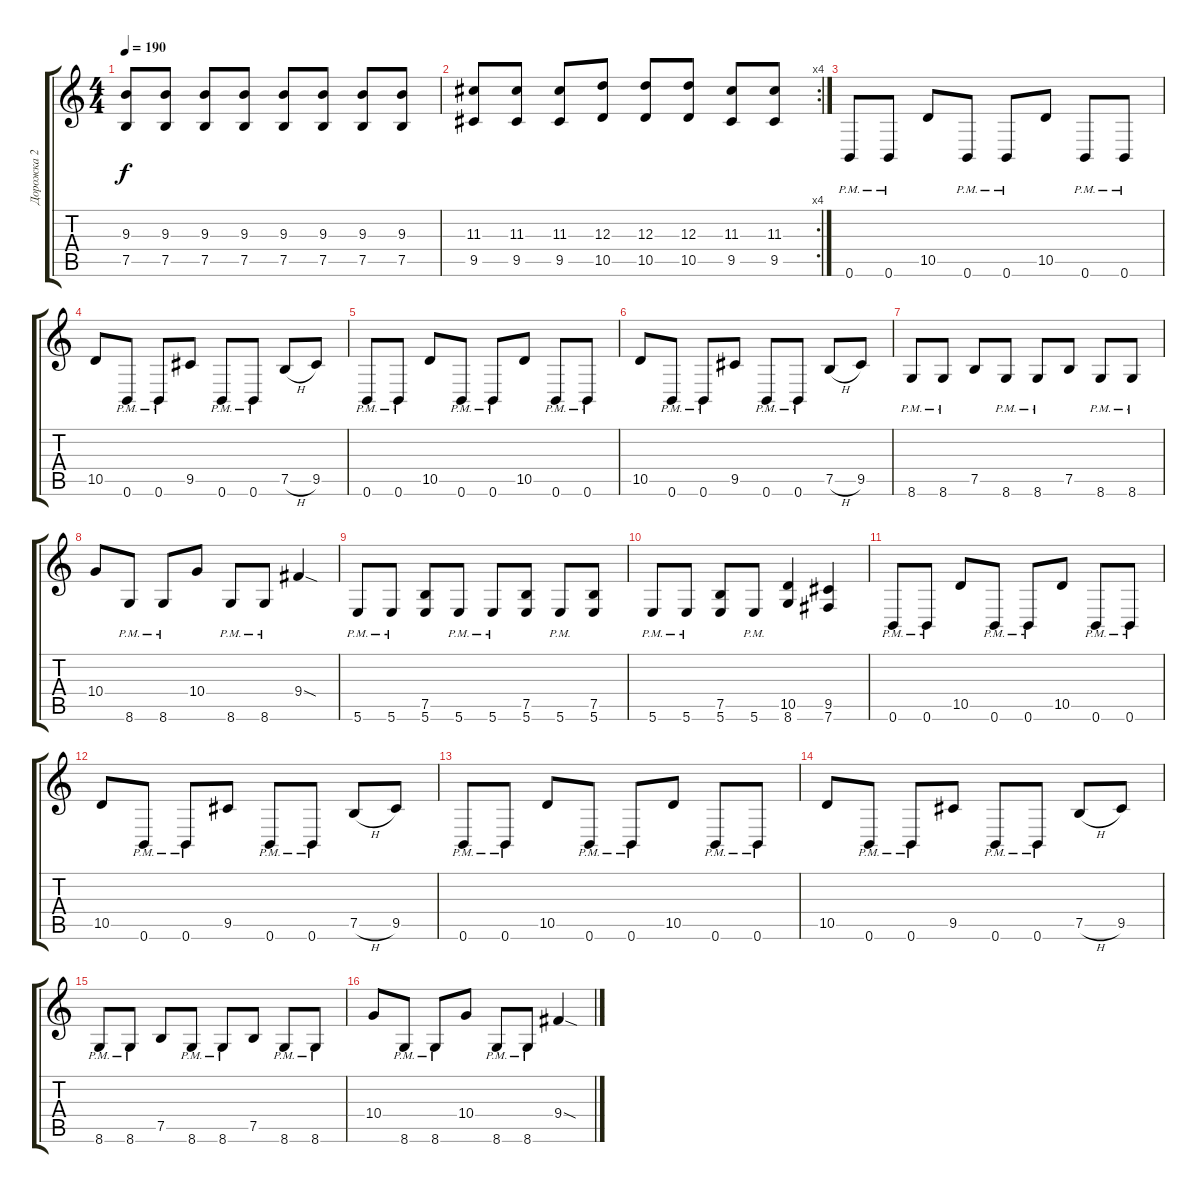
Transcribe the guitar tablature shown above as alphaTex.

\track ("Дорожка 2" "Дорожка 2") {instrument distortionguitar}
\staff {score tabs}
\tuning (B3 Gb3 D3 A2 E2 B1) {hide}
\ts (4 4)
\tempo 190
\clef g2
\ks c
(9.3 7.5).8{dy f} (9.3 7.5).8 (9.3 7.5).8 (9.3 7.5).8 (9.3 7.5).8 (9.3 7.5).8 (9.3 7.5).8 (9.3 7.5).8 |
\rc 4
(11.3 9.5).8 (11.3 9.5).8 (11.3 9.5).8 (12.3 10.5).8 (12.3 10.5).8 (12.3 10.5).8 (11.3 9.5).8 (11.3 9.5).8 |
0.6{pm}.8 0.6{pm}.8 10.5.8 0.6{pm}.8 0.6{pm}.8 10.5.8 0.6{pm}.8 0.6{pm}.8 |
10.5.8 0.6{pm}.8 0.6{pm}.8 9.5.8 0.6{pm}.8 0.6{pm}.8 7.5{h}.8 9.5.8 |
0.6{pm}.8 0.6{pm}.8 10.5.8 0.6{pm}.8 0.6{pm}.8 10.5.8 0.6{pm}.8 0.6{pm}.8 |
10.5.8 0.6{pm}.8 0.6{pm}.8 9.5.8 0.6{pm}.8 0.6{pm}.8 7.5{h}.8 9.5.8 |
8.6{pm}.8 8.6{pm}.8 7.5.8 8.6{pm}.8 8.6{pm}.8 7.5.8 8.6{pm}.8 8.6{pm}.8 |
10.4.8 8.6{pm}.8 8.6{pm}.8 10.4.8 8.6{pm}.8 8.6{pm}.8 9.4{sod}.4 |
5.6{pm}.8 5.6{pm}.8 (7.5 5.6).8 5.6{pm}.8 5.6{pm}.8 (7.5 5.6).8 5.6{pm}.8 (7.5 5.6).8 |
5.6{pm}.8 5.6{pm}.8 (7.5 5.6).8 5.6{pm}.8 (10.5 8.6).4 (9.5 7.6).4 |
0.6{pm}.8 0.6{pm}.8 10.5.8 0.6{pm}.8 0.6{pm}.8 10.5.8 0.6{pm}.8 0.6{pm}.8 |
10.5.8 0.6{pm}.8 0.6{pm}.8 9.5.8 0.6{pm}.8 0.6{pm}.8 7.5{h}.8 9.5.8 |
0.6{pm}.8 0.6{pm}.8 10.5.8 0.6{pm}.8 0.6{pm}.8 10.5.8 0.6{pm}.8 0.6{pm}.8 |
10.5.8 0.6{pm}.8 0.6{pm}.8 9.5.8 0.6{pm}.8 0.6{pm}.8 7.5{h}.8 9.5.8 |
8.6{pm}.8 8.6{pm}.8 7.5.8 8.6{pm}.8 8.6{pm}.8 7.5.8 8.6{pm}.8 8.6{pm}.8 |
10.4.8 8.6{pm}.8 8.6{pm}.8 10.4.8 8.6{pm}.8 8.6{pm}.8 9.4{sod}.4
